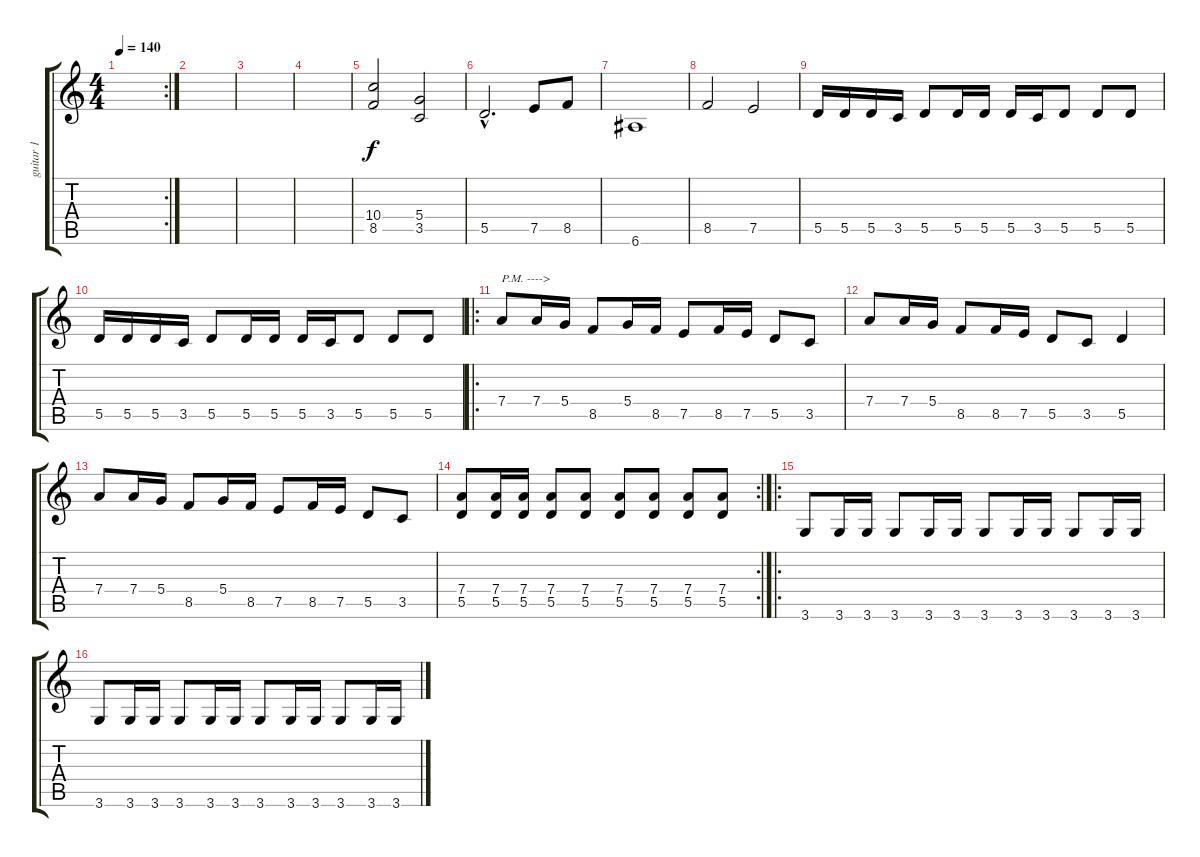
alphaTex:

\track ("guitar 1" "guitar 1") {instrument distortionguitar}
\staff {score tabs}
\tuning (E4 B3 G3 D3 A2 E2) {hide}
\rc 2
\ts (4 4)
\tempo 140
\clef g2
\ks c
|
|
|
|
(10.4 8.5).2 (5.4 3.5).2 |
5.5{hac}.2{d} 7.5.8 8.5.8 |
6.6.1 |
8.5.2 7.5.2 |
5.5.16 5.5.16 5.5.16 3.5.16 5.5.8 5.5.16 5.5.16 5.5.16 3.5.16 5.5.8 5.5.8 5.5.8 |
5.5.16 5.5.16 5.5.16 3.5.16 5.5.8 5.5.16 5.5.16 5.5.16 3.5.16 5.5.8 5.5.8 5.5.8 |
\ro
7.4.8{txt "P.M. ---->"} 7.4.16 5.4.16 8.5.8 5.4.16 8.5.16 7.5.8 8.5.16 7.5.16 5.5.8 3.5.8 |
7.4.8 7.4.16 5.4.16 8.5.8 8.5.16 7.5.16 5.5.8 3.5.8 5.5.4 |
7.4.8 7.4.16 5.4.16 8.5.8 5.4.16 8.5.16 7.5.8 8.5.16 7.5.16 5.5.8 3.5.8 |
\rc 2
(7.4 5.5).8 (7.4 5.5).16 (7.4 5.5).16 (7.4 5.5).8 (7.4 5.5).8 (7.4 5.5).8 (7.4 5.5).8 (7.4 5.5).8 (7.4 5.5).8 |
\ro
3.6.8 3.6.16 3.6.16 3.6.8 3.6.16 3.6.16 3.6.8 3.6.16 3.6.16 3.6.8 3.6.16 3.6.16 |
3.6.8 3.6.16 3.6.16 3.6.8 3.6.16 3.6.16 3.6.8 3.6.16 3.6.16 3.6.8 3.6.16 3.6.16
